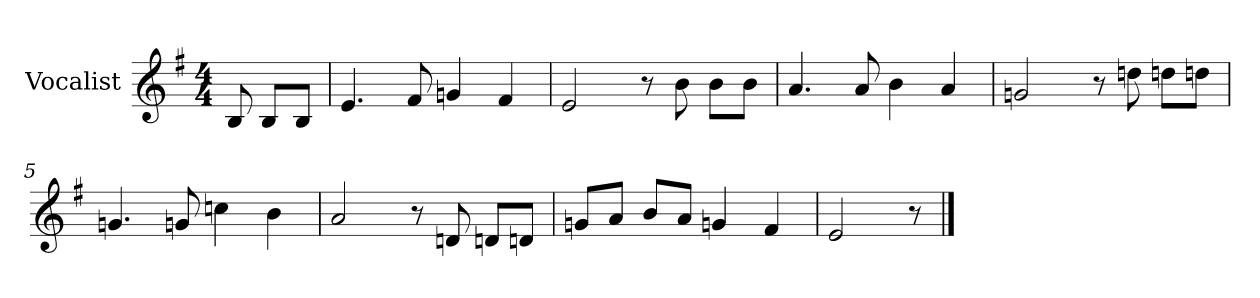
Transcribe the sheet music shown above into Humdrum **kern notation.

**kern
*part1
*staff1
*I"Vocalist
*k[f#]
*e:
*M4/4
=
8B
8BL
8BJ
=1
4.e
8f#
4gn
4f#
=2
2e
8r
8b
8bL
8bJ
=3
4.a
8a
4b
4a
=4
2gn
8r
8ddn
8ddnL
8ddnJ
=5
4.gn
8gn
4ccn
4b
=6
2a
8r
8dn
8dnL
8dnJ
=7
8gnL
8aJ
8bL
8aJ
4gn
4f#
=8
2e
8r
==
*-
